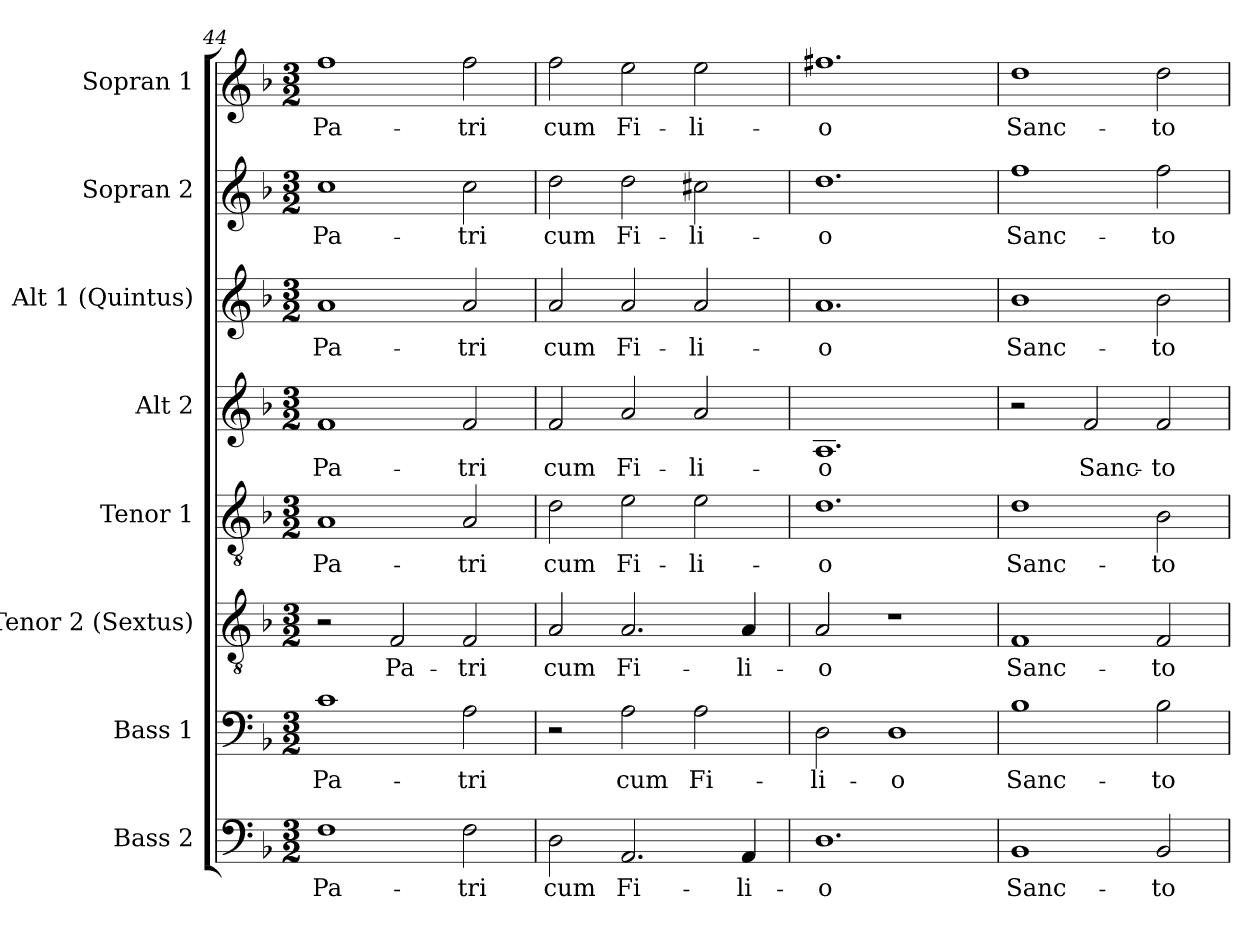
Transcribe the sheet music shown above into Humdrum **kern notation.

**kern	**text	**kern	**text	**kern	**text	**kern	**text	**kern	**text	**kern	**text	**kern	**text	**kern	**text
*part8	*part8	*part7	*part7	*part6	*part6	*part5	*part5	*part4	*part4	*part3	*part3	*part2	*part2	*part1	*part1
*staff8	*staff8	*staff7	*staff7	*staff6	*staff6	*staff5	*staff5	*staff4	*staff4	*staff3	*staff3	*staff2	*staff2	*staff1	*staff1
*I"Bass 2	*	*I"Bass 1	*	*I"Tenor 2 (Sextus)	*	*I"Tenor 1	*	*I"Alt 2	*	*I"Alt 1 (Quintus)	*	*I"Sopran 2	*	*I"Sopran 1	*
*I'B 2	*	*I'B 1	*	*I'T 2	*	*I'T 1	*	*I'A 2	*	*I'A 1	*	*I'S 2	*	*I'S 1	*
*clefF4	*	*clefF4	*	*clefGv2	*	*clefGv2	*	*clefG2	*	*clefG2	*	*clefG2	*	*clefG2	*
*k[b-]	*	*k[b-]	*	*k[b-]	*	*k[b-]	*	*k[b-]	*	*k[b-]	*	*k[b-]	*	*k[b-]	*
*M3/2	*	*M3/2	*	*M3/2	*	*M3/2	*	*M3/2	*	*M3/2	*	*M3/2	*	*M3/2	*
=44	=44	=44	=44	=44	=44	=44	=44	=44	=44	=44	=44	=44	=44	=44	=44
1F	Pa-	1c	Pa-	2r	.	1A	Pa-	1f	Pa-	1a	Pa-	1cc	Pa-	1ff	Pa-
.	.	.	.	2F/	Pa-	.	.	.	.	.	.	.	.	.	.
2F\	-tri	2A\	-tri	2F/	-tri	2A/	-tri	2f/	-tri	2a/	-tri	2cc\	-tri	2ff\	-tri
=45	=45	=45	=45	=45	=45	=45	=45	=45	=45	=45	=45	=45	=45	=45	=45
2D\	cum	2r	.	2A/	cum	2d\	cum	2f/	cum	2a/	cum	2dd\	cum	2ff\	cum
2.AA/	Fi-	2A\	cum	2.A/	Fi-	2e\	Fi-	2a/	Fi-	2a/	Fi-	2dd\	Fi-	2ee\	Fi-
.	.	2A\	Fi-	.	.	2e\	-li-	2a/	-li-	2a/	-li-	2cc#X\	-li-	2ee\	-li-
4AA/	-li-	.	.	4A/	-li-	.	.	.	.	.	.	.	.	.	.
=46	=46	=46	=46	=46	=46	=46	=46	=46	=46	=46	=46	=46	=46	=46	=46
1.D	-o	2D\	-li-	2A/	-o	1.d	-o	1.A	-o	1.a	-o	1.dd	-o	1.ff#X	-o
.	.	1D	-o	1r	.	.	.	.	.	.	.	.	.	.	.
!!LO:PB:g=z
=47	=47	=47	=47	=47	=47	=47	=47	=47	=47	=47	=47	=47	=47	=47	=47
1BB-	Sanc-	1B-	Sanc-	1F	Sanc-	1d	Sanc-	2r	.	1b-	Sanc-	1ff	Sanc-	1dd	Sanc-
.	.	.	.	.	.	.	.	2f/	Sanc-	.	.	.	.	.	.
2BB-/	-to	2B-\	-to	2F/	-to	2B-\	-to	2f/	-to	2b-\	-to	2ff\	-to	2dd\	-to
=	=	=	=	=	=	=	=	=	=	=	=	=	=	=	=
*-	*-	*-	*-	*-	*-	*-	*-	*-	*-	*-	*-	*-	*-	*-	*-
